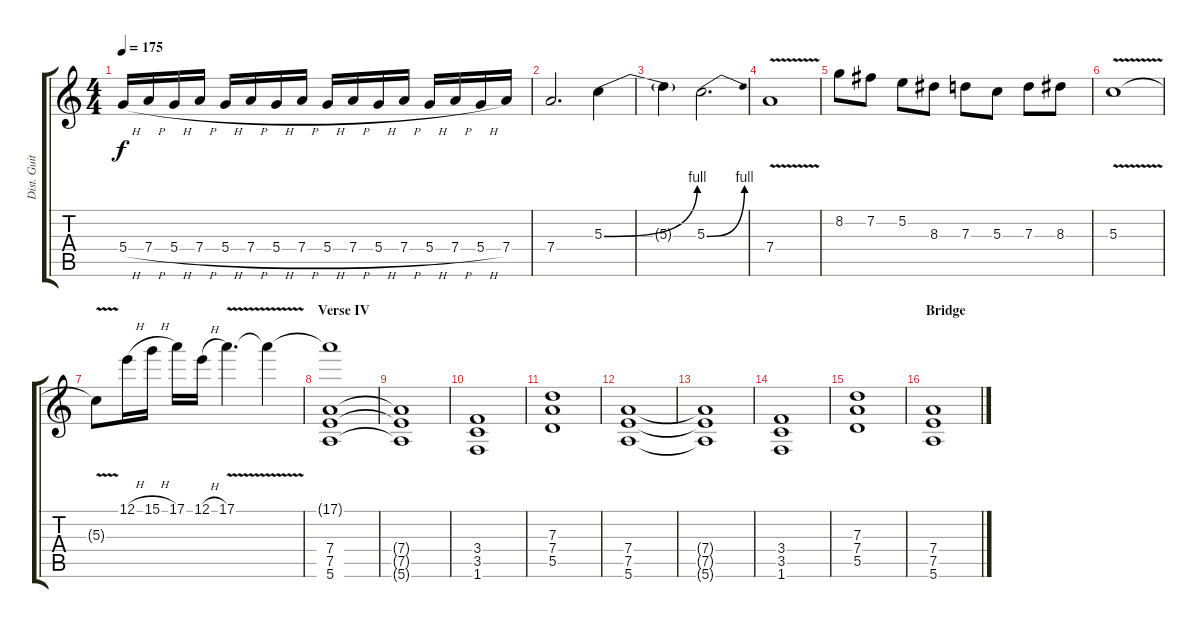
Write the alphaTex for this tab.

\track ("Dist. Guitar I" "Dist. Guit") {instrument distortionguitar}
\staff {score tabs}
\tuning (E4 B3 G3 D3 A2 E2) {hide}
\ts (4 4)
\tempo 175
\clef g2
\ks c
5.4{h}.16{dy f} 7.4{h}.16 5.4{h}.16 7.4{h}.16 5.4{h}.16 7.4{h}.16 5.4{h}.16 7.4{h}.16 5.4{h}.16 7.4{h}.16 5.4{h}.16 7.4{h}.16 5.4{h}.16 7.4{h}.16 5.4{h}.16 7.4.16 |
7.4.2{d} 5.3{be (bend 0 0 60 4)}.4 |
5.3{t}.4 5.3{be (bend 0 0 60 4)}.2{d} |
7.4{v}.1 |
8.2.8 7.2.8 5.2.8 8.3.8 7.3.8 5.3.8 7.3.8 8.3.8 |
5.3{v}.1 |
5.3{t}.8 12.1{h}.16 15.1{h}.16 17.1.16 12.1{h}.16 17.1{v}.4{d} 17.1{t}.4 |
\section ("" "Verse IV")
(17.1{t} 7.4 7.5 5.6).1 |
(7.4{t} 7.5{t} 5.6{t}).1 |
(3.4 3.5 1.6).1 |
(7.3 7.4 5.5).1 |
(7.4 7.5 5.6).1 |
(7.4{t} 7.5{t} 5.6{t}).1 |
(3.4 3.5 1.6).1 |
(7.3 7.4 5.5).1 |
\section ("" "Bridge")
(7.4 7.5 5.6).1
